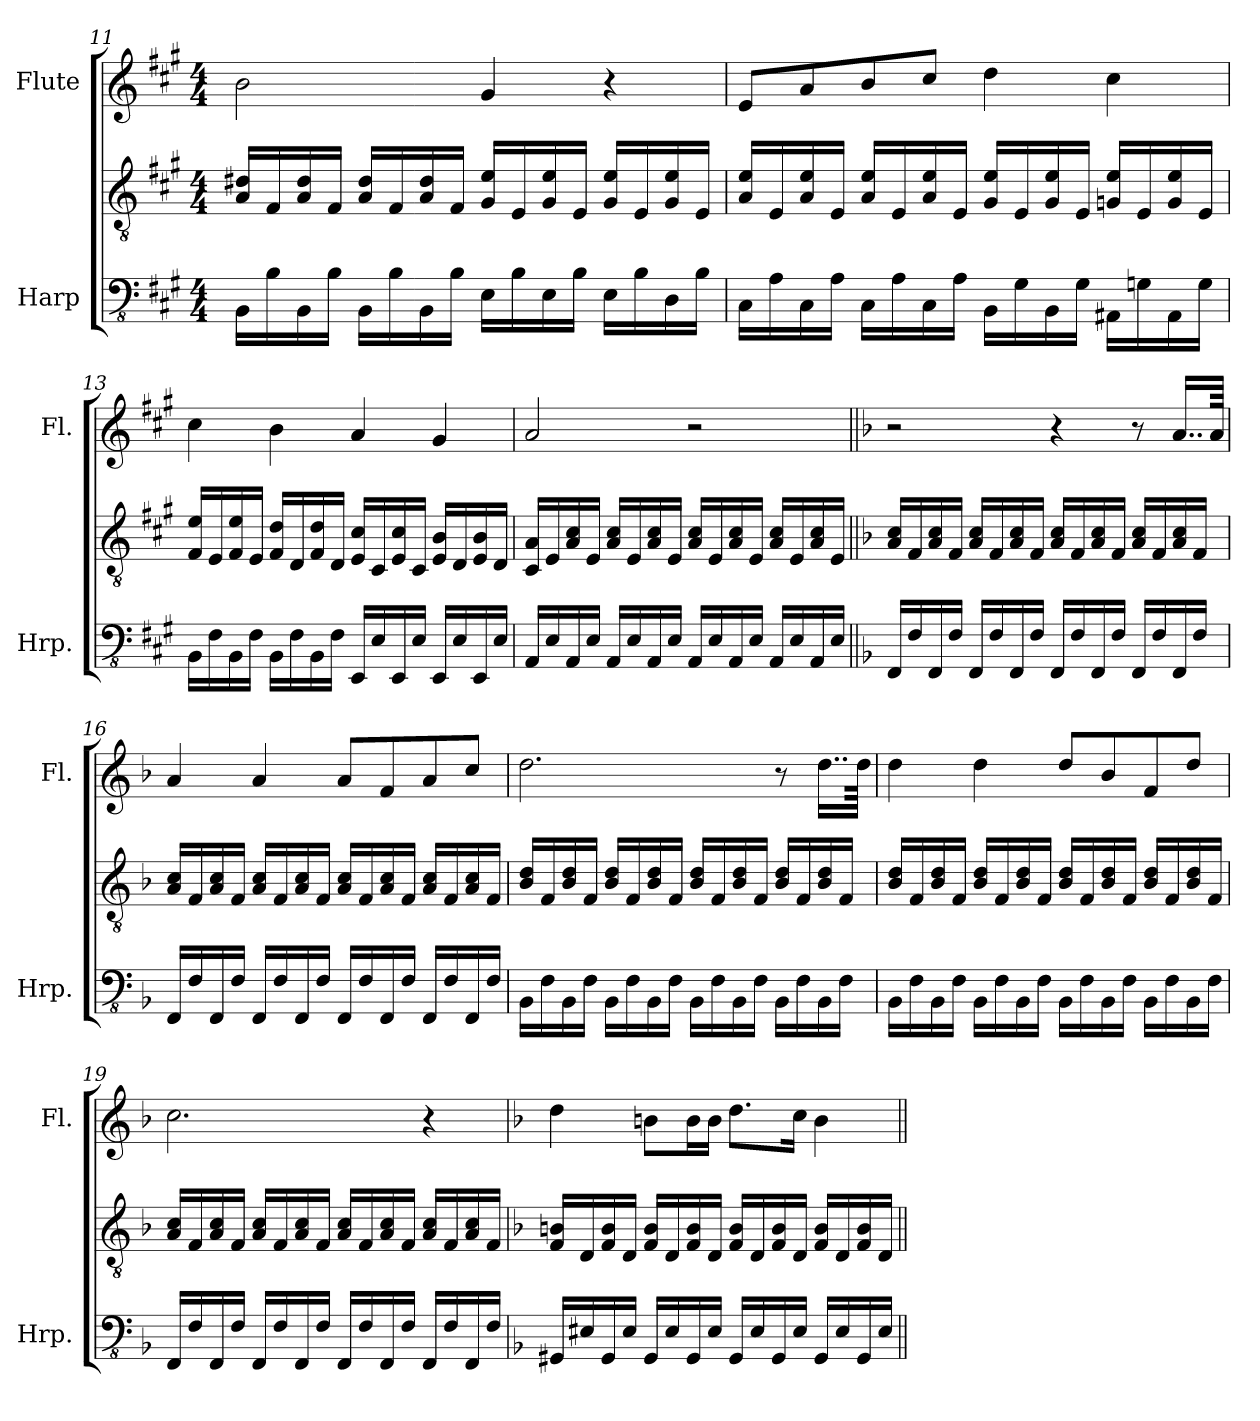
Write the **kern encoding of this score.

**kern	**kern	**kern
*part2	*part2	*part1
*staff3	*staff2	*staff1
*I"Harp	*	*I"Flute
*I'Hrp.	*	*I'Fl.
*clefFv4	*clefGv2	*clefG2
*k[f#c#g#]	*k[f#c#g#]	*k[f#c#g#]
*M4/4	*M4/4	*M4/4
=11	=11	=11
16BBB\LL	16A/ 16d#X/LL	2b\
16BB\	16F#/	.
16BBB\	16A/ 16d#/	.
16BB\JJ	16F#/JJ	.
16BBB\LL	16A/ 16d#/LL	.
16BB\	16F#/	.
16BBB\	16A/ 16d#/	.
16BB\JJ	16F#/JJ	.
16EE\LL	16G#/ 16e/LL	4g#/
16BB\	16E/	.
16EE\	16G#/ 16e/	.
16BB\JJ	16E/JJ	.
16EE\LL	16G#/ 16e/LL	4r
16BB\	16E/	.
16DD\	16G#/ 16e/	.
16BB\JJ	16E/JJ	.
!!LO:LB:g=z
=12	=12	=12
16CC#\LL	16A/ 16e/LL	8e/L
16AA\	16E/	.
16CC#\	16A/ 16e/	8a/
16AA\JJ	16E/JJ	.
16CC#\LL	16A/ 16e/LL	8b/
16AA\	16E/	.
16CC#\	16A/ 16e/	8cc#/J
16AA\JJ	16E/JJ	.
16BBB\LL	16G#/ 16e/LL	4dd\
16GG#\	16E/	.
16BBB\	16G#/ 16e/	.
16GG#\JJ	16E/JJ	.
16AAA#X\LL	16Gn/ 16e/LL	4cc#\
16GGn\	16E/	.
16AAA#\	16G/ 16e/	.
16GG\JJ	16E/JJ	.
=13	=13	=13
16BBB\LL	16F#/ 16e/LL	4cc#\
16FF#\	16E/	.
16BBB\	16F#/ 16e/	.
16FF#\JJ	16E/JJ	.
16BBB\LL	16F#/ 16d/LL	4b\
16FF#\	16D/	.
16BBB\	16F#/ 16d/	.
16FF#\JJ	16D/JJ	.
16EEE/LL	16E/ 16c#/LL	4a/
16EE/	16C#/	.
16EEE/	16E/ 16c#/	.
16EE/JJ	16C#/JJ	.
16EEE/LL	16E/ 16B/LL	4g#/
16EE/	16D/	.
16EEE/	16E/ 16B/	.
16EE/JJ	16D/JJ	.
=14	=14	=14
16AAA/LL	16C#/ 16A/LL	2a/
16EE/	16E/	.
16AAA/	16A/ 16c#/	.
16EE/JJ	16E/JJ	.
16AAA/LL	16A/ 16c#/LL	.
16EE/	16E/	.
16AAA/	16A/ 16c#/	.
16EE/JJ	16E/JJ	.
16AAA/LL	16A/ 16c#/LL	2r
16EE/	16E/	.
16AAA/	16A/ 16c#/	.
16EE/JJ	16E/JJ	.
16AAA/LL	16A/ 16c#/LL	.
16EE/	16E/	.
16AAA/	16A/ 16c#/	.
16EE/JJ	16E/JJ	.
!!LO:LB:g=z
=15||	=15||	=15||
*k[b-]	*k[b-]	*k[b-]
16FFF/LL	16A/ 16c/LL	2r
16FF/	16F/	.
16FFF/	16A/ 16c/	.
16FF/JJ	16F/JJ	.
16FFF/LL	16A/ 16c/LL	.
16FF/	16F/	.
16FFF/	16A/ 16c/	.
16FF/JJ	16F/JJ	.
16FFF/LL	16A/ 16c/LL	4r
16FF/	16F/	.
16FFF/	16A/ 16c/	.
16FF/JJ	16F/JJ	.
16FFF/LL	16A/ 16c/LL	8r
16FF/	16F/	.
16FFF/	16A/ 16c/	16..a/LL
16FF/JJ	16F/JJ	.
.	.	64a/JJkk
=16	=16	=16
16FFF/LL	16A/ 16c/LL	4a/
16FF/	16F/	.
16FFF/	16A/ 16c/	.
16FF/JJ	16F/JJ	.
16FFF/LL	16A/ 16c/LL	4a/
16FF/	16F/	.
16FFF/	16A/ 16c/	.
16FF/JJ	16F/JJ	.
16FFF/LL	16A/ 16c/LL	8a/L
16FF/	16F/	.
16FFF/	16A/ 16c/	8f/
16FF/JJ	16F/JJ	.
16FFF/LL	16A/ 16c/LL	8a/
16FF/	16F/	.
16FFF/	16A/ 16c/	8cc/J
16FF/JJ	16F/JJ	.
=17	=17	=17
16BBB-\LL	16B-/ 16d/LL	2.dd\
16FF\	16F/	.
16BBB-\	16B-/ 16d/	.
16FF\JJ	16F/JJ	.
16BBB-\LL	16B-/ 16d/LL	.
16FF\	16F/	.
16BBB-\	16B-/ 16d/	.
16FF\JJ	16F/JJ	.
16BBB-\LL	16B-/ 16d/LL	.
16FF\	16F/	.
16BBB-\	16B-/ 16d/	.
16FF\JJ	16F/JJ	.
16BBB-\LL	16B-/ 16d/LL	8r
16FF\	16F/	.
16BBB-\	16B-/ 16d/	16..dd\LL
16FF\JJ	16F/JJ	.
.	.	64dd\JJkk
!!LO:LB:g=z
=18	=18	=18
16BBB-\LL	16B-/ 16d/LL	4dd\
16FF\	16F/	.
16BBB-\	16B-/ 16d/	.
16FF\JJ	16F/JJ	.
16BBB-\LL	16B-/ 16d/LL	4dd\
16FF\	16F/	.
16BBB-\	16B-/ 16d/	.
16FF\JJ	16F/JJ	.
16BBB-\LL	16B-/ 16d/LL	8dd/L
16FF\	16F/	.
16BBB-\	16B-/ 16d/	8b-/
16FF\JJ	16F/JJ	.
16BBB-\LL	16B-/ 16d/LL	8f/
16FF\	16F/	.
16BBB-\	16B-/ 16d/	8dd/J
16FF\JJ	16F/JJ	.
=19	=19	=19
16FFF/LL	16A/ 16c/LL	2.cc\
16FF/	16F/	.
16FFF/	16A/ 16c/	.
16FF/JJ	16F/JJ	.
16FFF/LL	16A/ 16c/LL	.
16FF/	16F/	.
16FFF/	16A/ 16c/	.
16FF/JJ	16F/JJ	.
16FFF/LL	16A/ 16c/LL	.
16FF/	16F/	.
16FFF/	16A/ 16c/	.
16FF/JJ	16F/JJ	.
16FFF/LL	16A/ 16c/LL	4r
16FF/	16F/	.
16FFF/	16A/ 16c/	.
16FF/JJ	16F/JJ	.
=20	=20	=20
*k[b-]	*k[b-]	*k[b-]
16GGG#X/LL	16F/ 16Bn/LL	4dd\
16EE#X/	16D/	.
16GGG#/	16F/ 16B/	.
16EE#/JJ	16D/JJ	.
16GGG#/LL	16F/ 16B/LL	8bn\L
16EE#/	16D/	.
16GGG#/	16F/ 16B/	16b\L
16EE#/JJ	16D/JJ	16b\JJ
16GGG#/LL	16F/ 16B/LL	8.dd\L
16EE#/	16D/	.
16GGG#/	16F/ 16B/	.
16EE#/JJ	16D/JJ	16cc\Jk
16GGG#/LL	16F/ 16B/LL	4b\
16EE#/	16D/	.
16GGG#/	16F/ 16B/	.
16EE#/JJ	16D/JJ	.
=||	=||	=||
*-	*-	*-
